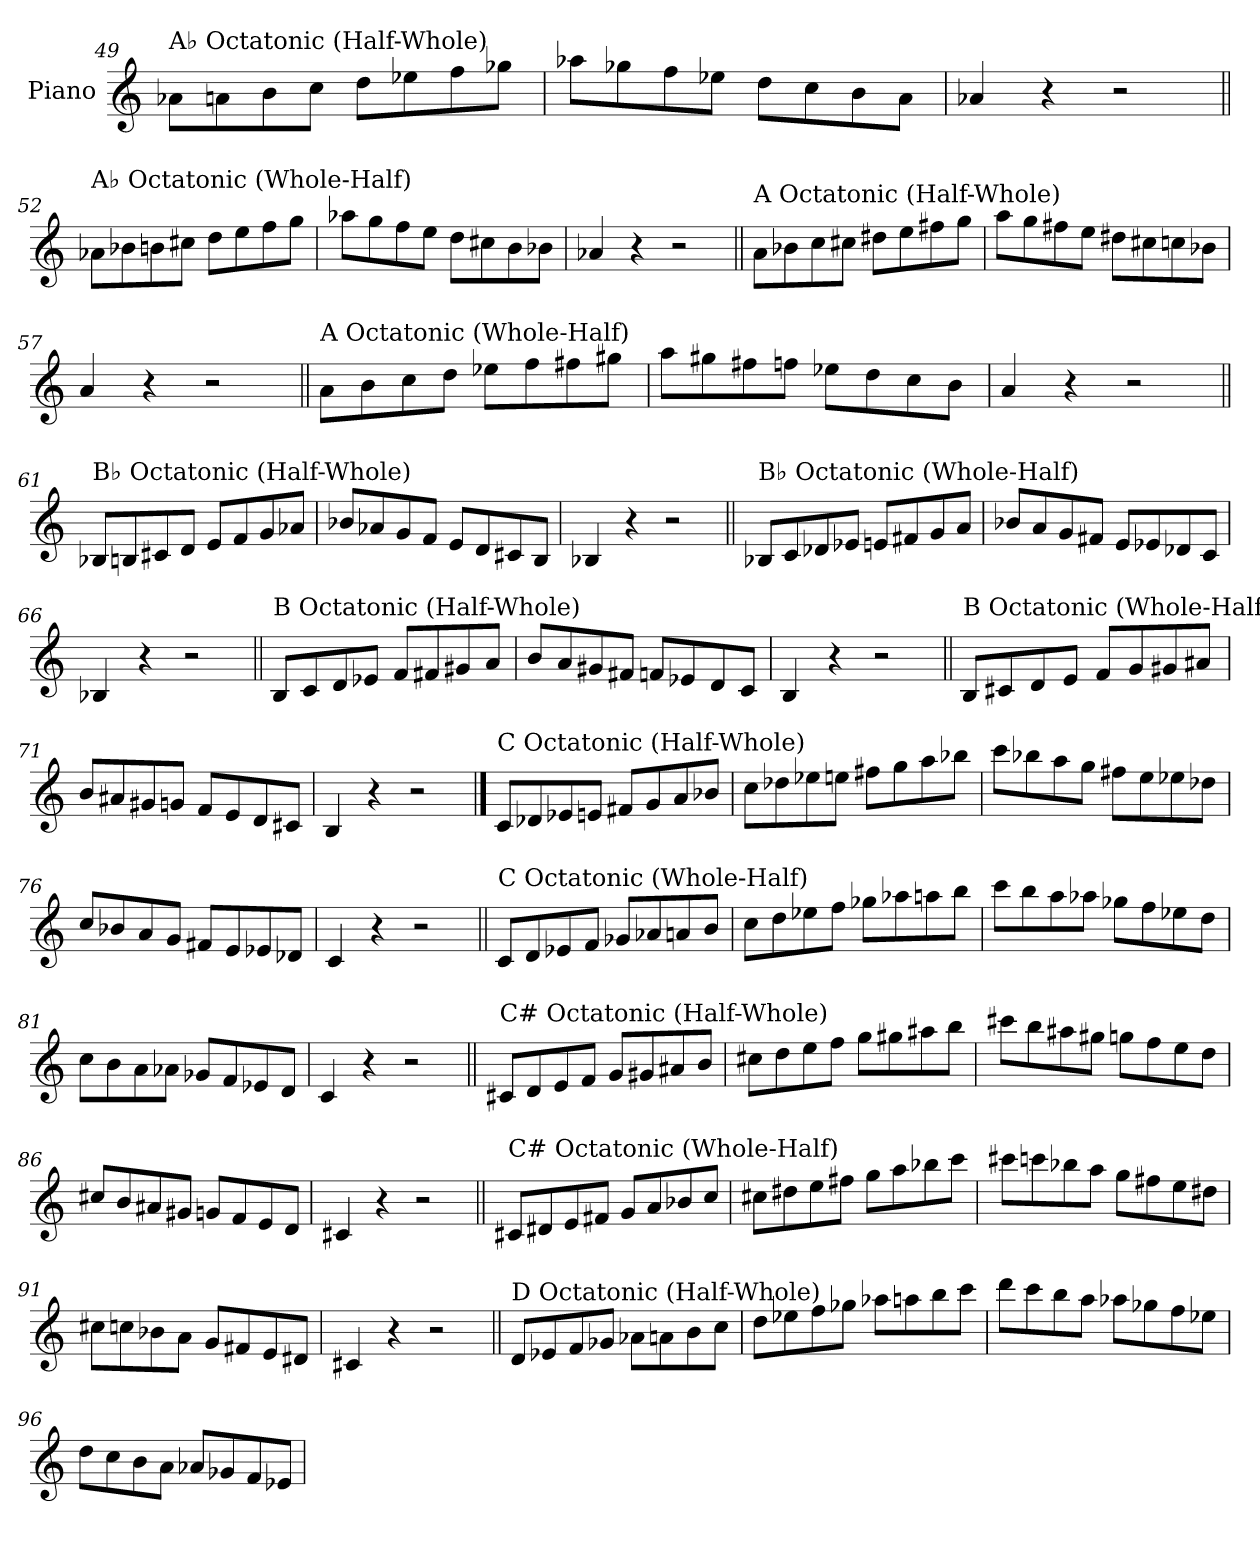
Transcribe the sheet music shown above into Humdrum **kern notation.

**kern
*part1
*staff1
*I"Piano
*I'Pno.
!!LO:LB:g=z
*clefG2
*k[]
=49
!LO:TX:a:t=A♭ Octatonic (Half-Whole)
8a-X\L
8an\
8b\
8cc\J
8dd\L
8ee-X\
8ff\
8gg-X\J
=50
8aa-X\L
8gg-X\
8ff\
8ee-X\J
8dd\L
8cc\
8b\
8a\J
=51
4a-X/
4r
2r
=52||
!LO:TX:a:t=A♭ Octatonic (Whole-Half)
8a-X\L
8b-X\
8bn\
8cc#X\J
8dd\L
8ee\
8ff\
8gg\J
=53
8aa-X\L
8gg\
8ff\
8ee\J
8dd\L
8cc#X\
8b\
8b-X\J
=54
4a-X/
4r
2r
!!LO:LB:g=z
=55||
!LO:TX:a:t=A Octatonic (Half-Whole)
8a\L
8b-X\
8cc\
8cc#X\J
8dd#X\L
8ee\
8ff#X\
8gg\J
=56
8aa\L
8gg\
8ff#X\
8ee\J
8dd#X\L
8cc#X\
8ccn\
8b-X\J
=57
4a/
4r
2r
=58||
!LO:TX:a:t=A Octatonic (Whole-Half)
8a\L
8b\
8cc\
8dd\J
8ee-X\L
8ff\
8ff#X\
8gg#X\J
=59
8aa\L
8gg#X\
8ff#X\
8ffn\J
8ee-X\L
8dd\
8cc\
8b\J
=60
4a/
4r
2r
!!LO:LB:g=z
=61||
!LO:TX:a:t=B♭ Octatonic (Half-Whole)
8B-X/L
8Bn/
8c#X/
8d/J
8e/L
8f/
8g/
8a-X/J
=62
8b-X/L
8a-X/
8g/
8f/J
8e/L
8d/
8c#X/
8B/J
=63
4B-X/
4r
2r
=64||
!LO:TX:a:t=B♭ Octatonic (Whole-Half)
8B-X/L
8c/
8d-X/
8e-X/J
8en/L
8f#X/
8g/
8a/J
=65
8b-X/L
8a/
8g/
8f#X/J
8e/L
8e-X/
8d-X/
8c/J
=66
4B-X/
4r
2r
!!LO:LB:g=z
=67||
!LO:TX:a:t=B Octatonic (Half-Whole)
8B/L
8c/
8d/
8e-X/J
8f/L
8f#X/
8g#X/
8a/J
=68
8b/L
8a/
8g#X/
8f#X/J
8fn/L
8e-X/
8d/
8c/J
=69
4B/
4r
2r
=70||
!LO:TX:a:t=B Octatonic (Whole-Half)
8B/L
8c#X/
8d/
8e/J
8f/L
8g/
8g#X/
8a#X/J
=71
8b/L
8a#X/
8g#X/
8gn/J
8f/L
8e/
8d/
8c#X/J
=72
4B/
4r
2r
!!LO:PB:g=z
==73
!LO:TX:a:t=C Octatonic (Half-Whole)
8c/L
8d-X/
8e-X/
8en/J
8f#X/L
8g/
8a/
8b-X/J
=74
8cc\L
8dd-X\
8ee-X\
8een\J
8ff#X\L
8gg\
8aa\
8bb-X\J
=75
8ccc\L
8bb-X\
8aa\
8gg\J
8ff#X\L
8ee\
8ee-X\
8dd-X\J
=76
8cc/L
8b-X/
8a/
8g/J
8f#X/L
8e/
8e-X/
8d-X/J
=77
4c/
4r
2r
!!LO:LB:g=z
=78||
!LO:TX:a:t=C Octatonic (Whole-Half)
8c/L
8d/
8e-X/
8f/J
8g-X/L
8a-X/
8an/
8b/J
=79
8cc\L
8dd\
8ee-X\
8ff\J
8gg-X\L
8aa-X\
8aan\
8bb\J
=80
8ccc\L
8bb\
8aa\
8aa-X\J
8gg-X\L
8ff\
8ee-X\
8dd\J
=81
8cc\L
8b\
8a\
8a-X\J
8g-X/L
8f/
8e-X/
8d/J
=82
4c/
4r
2r
!!LO:LB:g=z
=83||
!LO:TX:a:t=C# Octatonic (Half-Whole)
8c#X/L
8d/
8e/
8f/J
8g/L
8g#X/
8a#X/
8b/J
=84
8cc#X\L
8dd\
8ee\
8ff\J
8gg\L
8gg#X\
8aa#X\
8bb\J
=85
8ccc#X\L
8bb\
8aa#X\
8gg#X\J
8ggn\L
8ff\
8ee\
8dd\J
=86
8cc#X/L
8b/
8a#X/
8g#X/J
8gn/L
8f/
8e/
8d/J
=87
4c#X/
4r
2r
!!LO:LB:g=z
=88||
!LO:TX:a:t=C# Octatonic (Whole-Half)
8c#X/L
8d#X/
8e/
8f#X/J
8g/L
8a/
8b-X/
8cc/J
=89
8cc#X\L
8dd#X\
8ee\
8ff#X\J
8gg\L
8aa\
8bb-X\
8ccc\J
=90
8ccc#X\L
8cccn\
8bb-X\
8aa\J
8gg\L
8ff#X\
8ee\
8dd#X\J
=91
8cc#X\L
8ccn\
8b-X\
8a\J
8g/L
8f#X/
8e/
8d#X/J
=92
4c#X/
4r
2r
!!LO:LB:g=z
=93||
!LO:TX:a:t=D Octatonic (Half-Whole)
8d/L
8e-X/
8f/
8g-X/J
8a-X\L
8an\
8b\
8cc\J
=94
8dd\L
8ee-X\
8ff\
8gg-X\J
8aa-X\L
8aan\
8bb\
8ccc\J
=95
8ddd\L
8ccc\
8bb\
8aa\J
8aa-X\L
8gg-X\
8ff\
8ee-X\J
=96
8dd\L
8cc\
8b\
8a\J
8a-X/L
8g-X/
8f/
8e-X/J
=
*-
